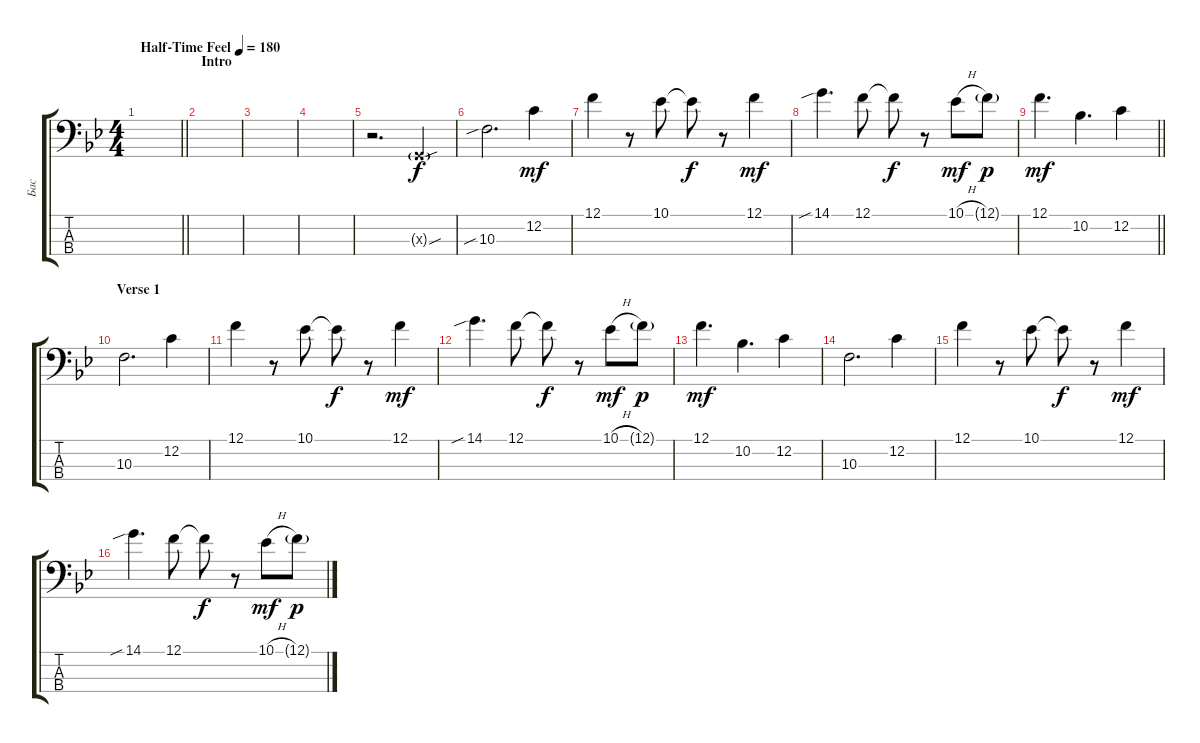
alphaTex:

\track ("Бас" "Бас") {instrument electricbassfinger}
\staff {score tabs}
\tuning (F2 C2 G1 D1) {hide}
\ts (4 4)
\tempo (180 "Half-Time Feel")
\clef f4
\barLineRight lightlight
\ks gminor
|
\section ("" "Intro")
|
|
|
r.2{d} 0.3{sou g x}.4 |
10.3{sib}.2{d dy f} 12.2.4{dy mf} |
12.1.4 r.8 10.1.8 10.1{t}.8{dy f} r.8 12.1.4{dy mf} |
14.1{sib}.4{d} 12.1.8 12.1{t}.8{dy f} r.8 10.1{h}.8{dy mf} 12.1{g}.8{dy p} |
\barLineRight lightlight
12.1.4{d dy mf} 10.2.4{d} 12.2.4 |
\section ("" "Verse 1")
10.3.2{d} 12.2.4 |
12.1.4 r.8 10.1.8 10.1{t}.8{dy f} r.8 12.1.4{dy mf} |
14.1{sib}.4{d} 12.1.8 12.1{t}.8{dy f} r.8 10.1{h}.8{dy mf} 12.1{g}.8{dy p} |
12.1.4{d dy mf} 10.2.4{d} 12.2.4 |
10.3.2{d} 12.2.4 |
12.1.4 r.8 10.1.8 10.1{t}.8{dy f} r.8 12.1.4{dy mf} |
14.1{sib}.4{d} 12.1.8 12.1{t}.8{dy f} r.8 10.1{h}.8{dy mf} 12.1{g}.8{dy p}
